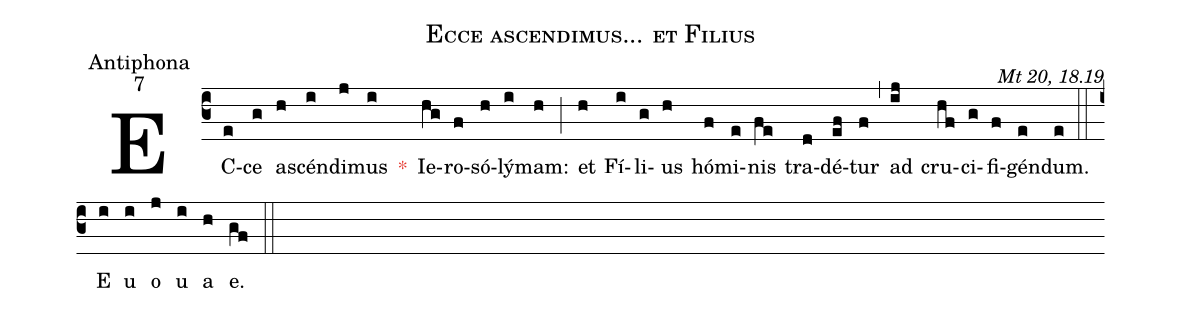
name:Ecce ascendimus... et Filius;
office-part:Antiphona;
mode:7;
commentary:Mt 20, 18.19;
%%
(c3) EC(e)ce(g) a(h)scén(i)di(j)mus(i)  <c>*</c>() Ie(hg)ro(f)só(h)lý(i)mam:(h) (;) et(h) Fí(i)li(g)us(h) hó(f)mi(e)nis(fe) tra(d)dé(ef)tur(f) (,) ad(ij) cru(hf)ci(g)fi(f)gén(e)dum.(e) (::) E(i) u(i) o(j) u(i) a(h) e.(gf) (::)
